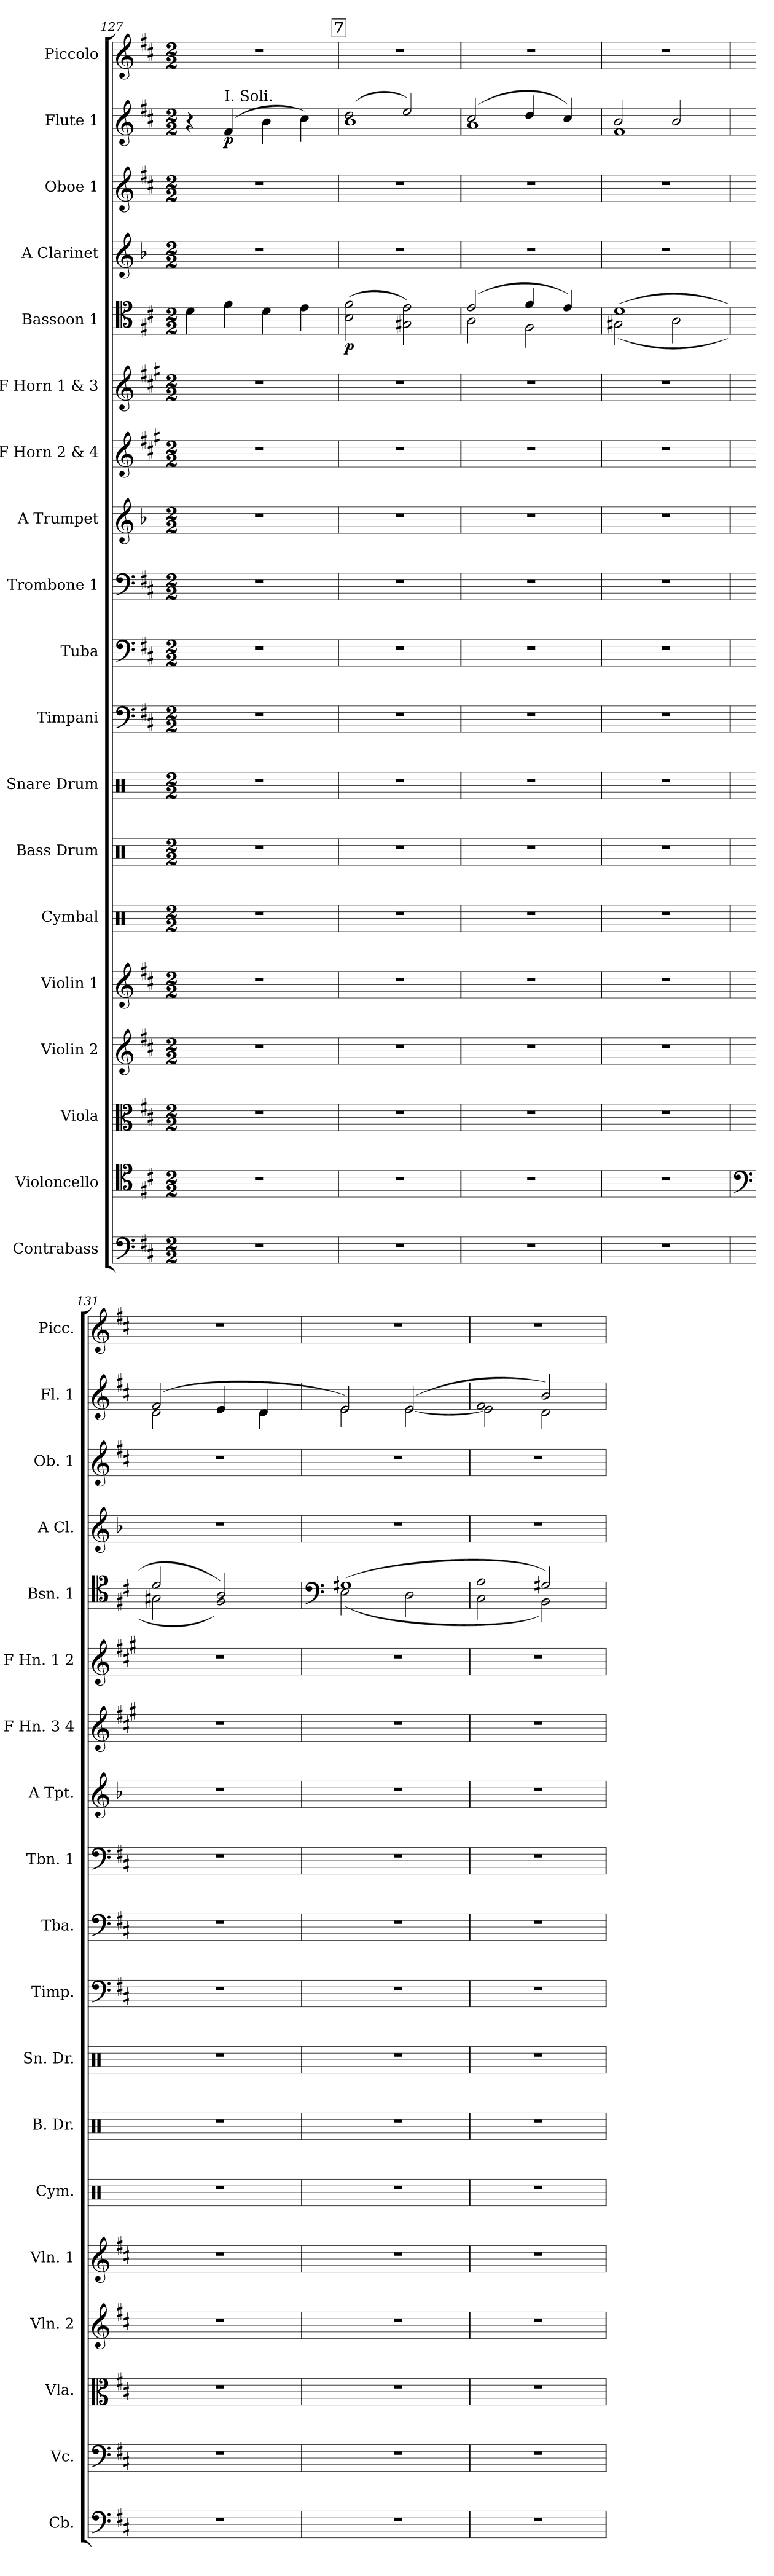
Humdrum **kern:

**kern	**kern	**kern	**kern	**kern	**kern	**kern	**kern	**kern	**kern	**kern	**kern	**kern	**kern	**kern	**dynam	**kern	**kern	**kern	**dynam	**kern
*part19	*part18	*part17	*part16	*part15	*part14	*part13	*part12	*part11	*part10	*part9	*part8	*part7	*part6	*part5	*part5	*part4	*part3	*part2	*part2	*part1
*staff19	*staff18	*staff17	*staff16	*staff15	*staff14	*staff13	*staff12	*staff11	*staff10	*staff9	*staff8	*staff7	*staff6	*staff5	*staff5	*staff4	*staff3	*staff2	*staff2	*staff1
*I"Contrabass	*I"Violoncello	*I"Viola	*I"Violin 2	*I"Violin 1	*I"Cymbal	*I"Bass Drum	*I"Snare Drum	*I"Timpani	*I"Tuba	*I"Trombone 1	*I"A Trumpet	*I"F Horn 2 &amp; 4	*I"F Horn 1 &amp; 3	*I"Bassoon 1	*	*I"A Clarinet	*I"Oboe 1	*I"Flute 1	*	*I"Piccolo
*I'Cb.	*I'Vc.	*I'Vla.	*I'Vln. 2	*I'Vln. 1	*I'Cym.	*I'B. Dr.	*I'Sn. Dr.	*I'Timp.	*I'Tba.	*I'Tbn. 1	*I'A Tpt.	*I'F Hn. 3 4	*I'F Hn. 1 2	*I'Bsn. 1	*	*I'A Cl.	*I'Ob. 1	*I'Fl. 1	*	*I'Picc.
*clefF4	*clefC4	*clefC3	*clefG2	*clefG2	*clefX	*clefX	*clefX	*clefF4	*clefF4	*clefF4	*clefG2	*clefG2	*clefG2	*clefC4	*	*clefG2	*clefG2	*clefG2	*	*clefG2
*ITrd7c12	*	*	*	*	*	*	*	*	*	*	*ITrd2c3	*ITrd4c7	*ITrd4c7	*	*	*ITrd2c3	*	*	*	*ITrd-7c-12
*k[f#c#]	*k[f#c#]	*k[f#c#]	*k[f#c#]	*k[f#c#]	*k[]	*k[]	*k[]	*k[f#c#]	*k[f#c#]	*k[f#c#]	*k[f#c#]	*k[f#c#]	*k[f#c#]	*k[f#c#]	*	*k[f#c#]	*k[f#c#]	*k[f#c#]	*	*k[f#c#]
*M2/2	*M2/2	*M2/2	*M2/2	*M2/2	*M2/2	*M2/2	*M2/2	*M2/2	*M2/2	*M2/2	*M2/2	*M2/2	*M2/2	*M2/2	*	*M2/2	*M2/2	*M2/2	*	*M2/2
=127	=127	=127	=127	=127	=127	=127	=127	=127	=127	=127	=127	=127	=127	=127	=127	=127	=127	=127	=127	=127
1r	1r	1r	1r	1r	1r	1r	1r	1r	1r	1r	1r	1r	1r	4d\	.	1r	1r	4r	.	1r
!	!	!	!	!	!	!	!	!	!	!	!	!	!	!	!	!	!	!LO:TX:a:t=I. Soli.	!	!
!	!	!	!	!	!	!	!	!	!	!	!	!	!	!	!	!	!	!	!LO:DY:b	!
.	.	.	.	.	.	.	.	.	.	.	.	.	.	4f#\	.	.	.	(4f#/	p	.
.	.	.	.	.	.	.	.	.	.	.	.	.	.	4d\	.	.	.	4b\	.	.
.	.	.	.	.	.	.	.	.	.	.	.	.	.	4e\	.	.	.	4cc#\)	.	.
!!LO:REH:place=s1:a:B:fs=14:t=7
=128	=128	=128	=128	=128	=128	=128	=128	=128	=128	=128	=128	=128	=128	=128	=128	=128	=128	=128	=128	=128
*	*	*	*	*	*	*	*	*	*	*	*	*	*	*	*	*	*	*^	*	*
!	!	!	!	!	!	!	!	!	!	!	!	!	!	!	!LO:DY:b	!	!	!	!	!	!
1r	1r	1r	1r	1r	1r	1r	1r	1r	1r	1r	1r	1r	1r	(2B\ 2f#\	p	1r	1r	(2dd/	1b	.	1r
.	.	.	.	.	.	.	.	.	.	.	.	.	.	2G#X\ 2e\)	.	.	.	2ee/)	.	.	.
=129	=129	=129	=129	=129	=129	=129	=129	=129	=129	=129	=129	=129	=129	=129	=129	=129	=129	=129	=129	=129	=129
*	*	*	*	*	*	*	*	*	*	*	*	*	*	*^	*	*	*	*	*	*	*
1r	1r	1r	1r	1r	1r	1r	1r	1r	1r	1r	1r	1r	1r	(2e/	2A\	.	1r	1r	(2cc#/	1a	.	1r
.	.	.	.	.	.	.	.	.	.	.	.	.	.	4f#/	2F#\	.	.	.	4dd/	.	.	.
.	.	.	.	.	.	.	.	.	.	.	.	.	.	4e/)	.	.	.	.	4cc#/)	.	.	.
=130	=130	=130	=130	=130	=130	=130	=130	=130	=130	=130	=130	=130	=130	=130	=130	=130	=130	=130	=130	=130	=130	=130
1r	1r	1r	1r	1r	1r	1r	1r	1r	1r	1r	1r	1r	1r	(1d	(2G#X\	.	1r	1r	2b/	1f#	.	1r
.	.	.	.	.	.	.	.	.	.	.	.	.	.	.	2A\	.	.	.	2b/	.	.	.
!!LO:PB:g=z
=131	=131	=131	=131	=131	=131	=131	=131	=131	=131	=131	=131	=131	=131	=131	=131	=131	=131	=131	=131	=131	=131	=131
*	*clefF4	*	*	*	*	*	*	*	*	*	*	*	*	*	*	*	*	*	*	*	*	*
1r	1r	1r	1r	1r	1r	1r	1r	1r	1r	1r	1r	1r	1r	2d/	2G#X\	.	1r	1r	(2f#/	2d\	.	1r
.	.	.	.	.	.	.	.	.	.	.	.	.	.	2A/)	2F#\)	.	.	.	4e/	4e\	.	.
.	.	.	.	.	.	.	.	.	.	.	.	.	.	.	.	.	.	.	4d/	4d\	.	.
=132	=132	=132	=132	=132	=132	=132	=132	=132	=132	=132	=132	=132	=132	=132	=132	=132	=132	=132	=132	=132	=132	=132
*	*	*	*	*	*	*	*	*	*	*	*	*	*	*clefF4	*	*	*	*	*	*	*	*
1r	1r	1r	1r	1r	1r	1r	1r	1r	1r	1r	1r	1r	1r	(1G#X	(2E\	.	1r	1r	2e/)	2e\	.	1r
.	.	.	.	.	.	.	.	.	.	.	.	.	.	.	2D\	.	.	.	(2e/	[2e\	.	.
=133	=133	=133	=133	=133	=133	=133	=133	=133	=133	=133	=133	=133	=133	=133	=133	=133	=133	=133	=133	=133	=133	=133
1r	1r	1r	1r	1r	1r	1r	1r	1r	1r	1r	1r	1r	1r	2A/	2C#\	.	1r	1r	2f#/	2e\]	.	1r
.	.	.	.	.	.	.	.	.	.	.	.	.	.	2G#X/)	2BB\)	.	.	.	2b/)	2d\	.	.
*	*	*	*	*	*	*	*	*	*	*	*	*	*	*v	*v	*	*	*	*v	*v	*	*
=	=	=	=	=	=	=	=	=	=	=	=	=	=	=	=	=	=	=	=	=
*-	*-	*-	*-	*-	*-	*-	*-	*-	*-	*-	*-	*-	*-	*-	*-	*-	*-	*-	*-	*-
